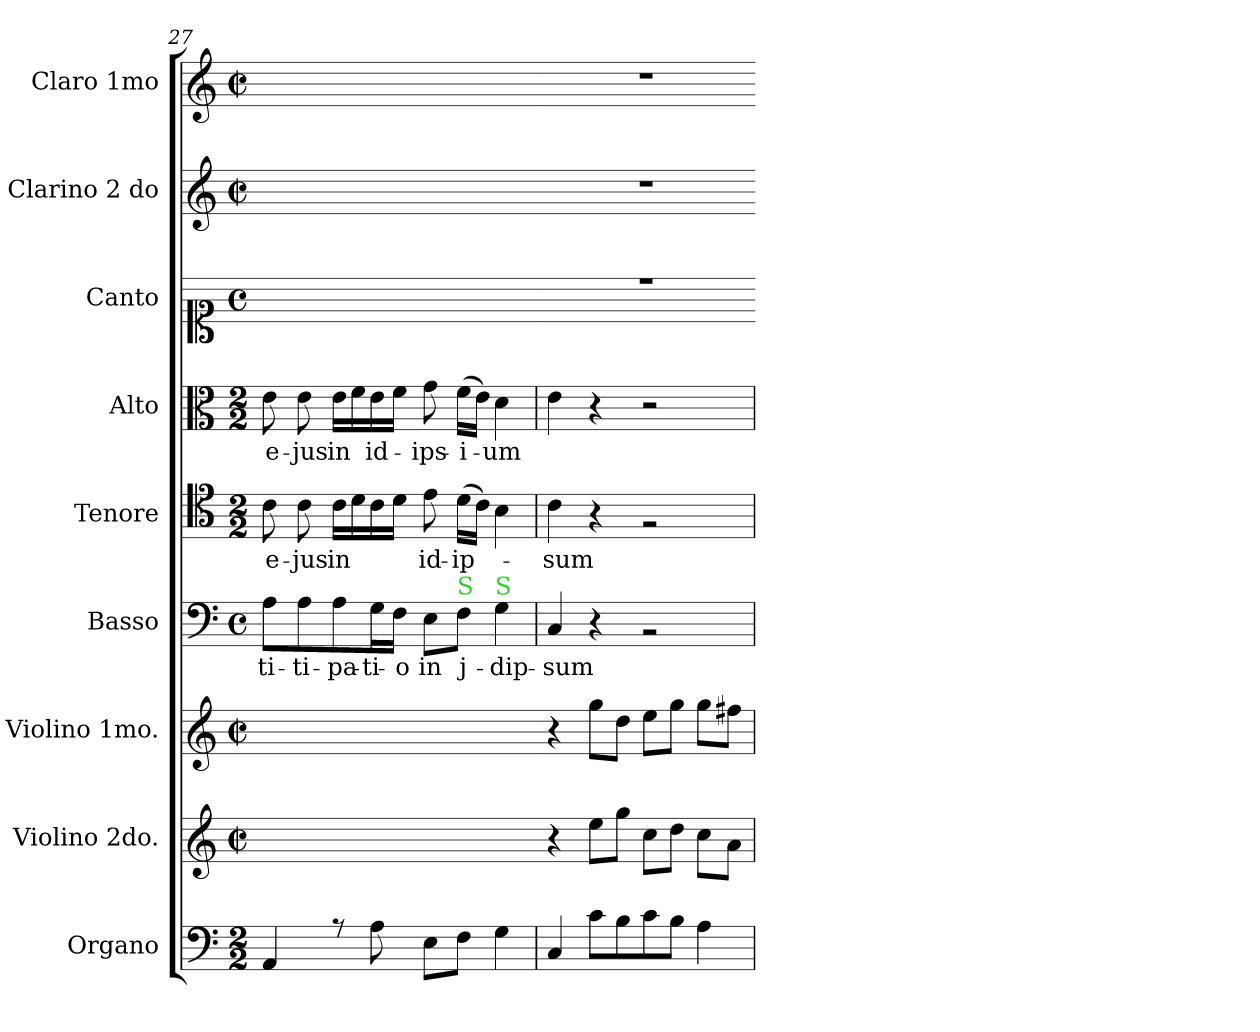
**kern	**kern	**kern	**kern	**text	**kern	**text	**kern	**text	**kern	**kern	**kern
*part9	*part8	*part7	*part6	*part6	*part5	*part5	*part4	*part4	*part3	*part2	*part1
*staff9	*staff8	*staff7	*staff6	*staff6	*staff5	*staff5	*staff4	*staff4	*staff3	*staff2	*staff1
*I"Organo	*I"Violino 2do.	*I"Violino 1mo.	*I"Basso	*	*I"Tenore	*	*I"Alto	*	*I"Canto	*I"Clarino 2 do	*I"Claro 1mo
*I'org	*I'vl 2	*I'vl 1	*I'B	*	*I'T	*	*I'A	*	*	*I'clno 2	*
*clefF4	*clefG2	*clefG2	*clefF4	*	*clefC4	*	*clefC3	*	*clefC1	*clefG2	*clefG2
*k[]	*k[]	*k[]	*k[]	*	*k[]	*	*k[]	*	*k[]	*k[]	*k[]
*M2/2	*M2/2	*M2/2	*M2/2	*	*M2/2	*	*M2/2	*	*M2/2	*M2/2	*M2/2
*	*met(c|)	*met(c|)	*met(c)	*	*	*	*	*	*met(c)	*met(c|)	*met(c|)
=27	=27	=27	=27	=27	=27	=27	=27	=27	=27	=27	=27
4AA/	1ryy	1ryy	8A\L	-ti-	8c\	-e-	8e\	e-	1ryy	1ryy	1ryy
.	.	.	8A\	-ti-	8c\	-jus	8e\	-jus	.	.	.
8rA	.	.	8A\	-pa-	16c\LL	in	16e\LL	in	.	.	.
.	.	.	.	.	16d\	.	16f\	.	.	.	.
8A\	.	.	16G\L	-ti-	16c\	.	16e\	id-	.	.	.
.	.	.	16F\JJ	-o	16d\JJ	.	16f\JJ	.	.	.	.
8E\L	.	.	8E\L	in	8e\	id-	8g\	-ips-	.	.	.
!	!	!	!LO:TX:a:color=limegreen:t=S	!	!	!	!	!	!	!	!
8F\J	.	.	8F\J	j-	(16d\LL	-ip-	(16f\LL	-i-	.	.	.
.	.	.	.	.	16c\JJ)	.	16e\JJ)	.	.	.	.
!	!	!	!LO:TX:a:color=limegreen:t=S	!	!	!	!	!	!	!	!
4G\	.	.	4G\	-dip-	4B\	.	4d\	-um	.	.	.
=28	=28-	=28-	=28	=28-	=28	=28-	=28	=28-	=28-	=28-	=28-
4C/	4r	4r	4C/	-sum	4c\	-sum	4e\	.	1rdd	1r	1r
8c\L	8ee\L	8gg\L	4r	.	4r	.	4r	.	.	.	.
8B\	8gg\J	8dd\J	.	.	.	.	.	.	.	.	.
8c\	8cc\L	8ee\L	2rBB	.	2rF	.	2r	.	.	.	.
8B\J	8dd\J	8gg\J	.	.	.	.	.	.	.	.	.
4A\	8cc\L	8gg\L	.	.	.	.	.	.	.	.	.
.	8a\J	8ff#X\J	.	.	.	.	.	.	.	.	.
=	=	=	=	=	=	=	=	=	=-	=-	=
*-	*-	*-	*-	*-	*-	*-	*-	*-	*-	*-	*-
